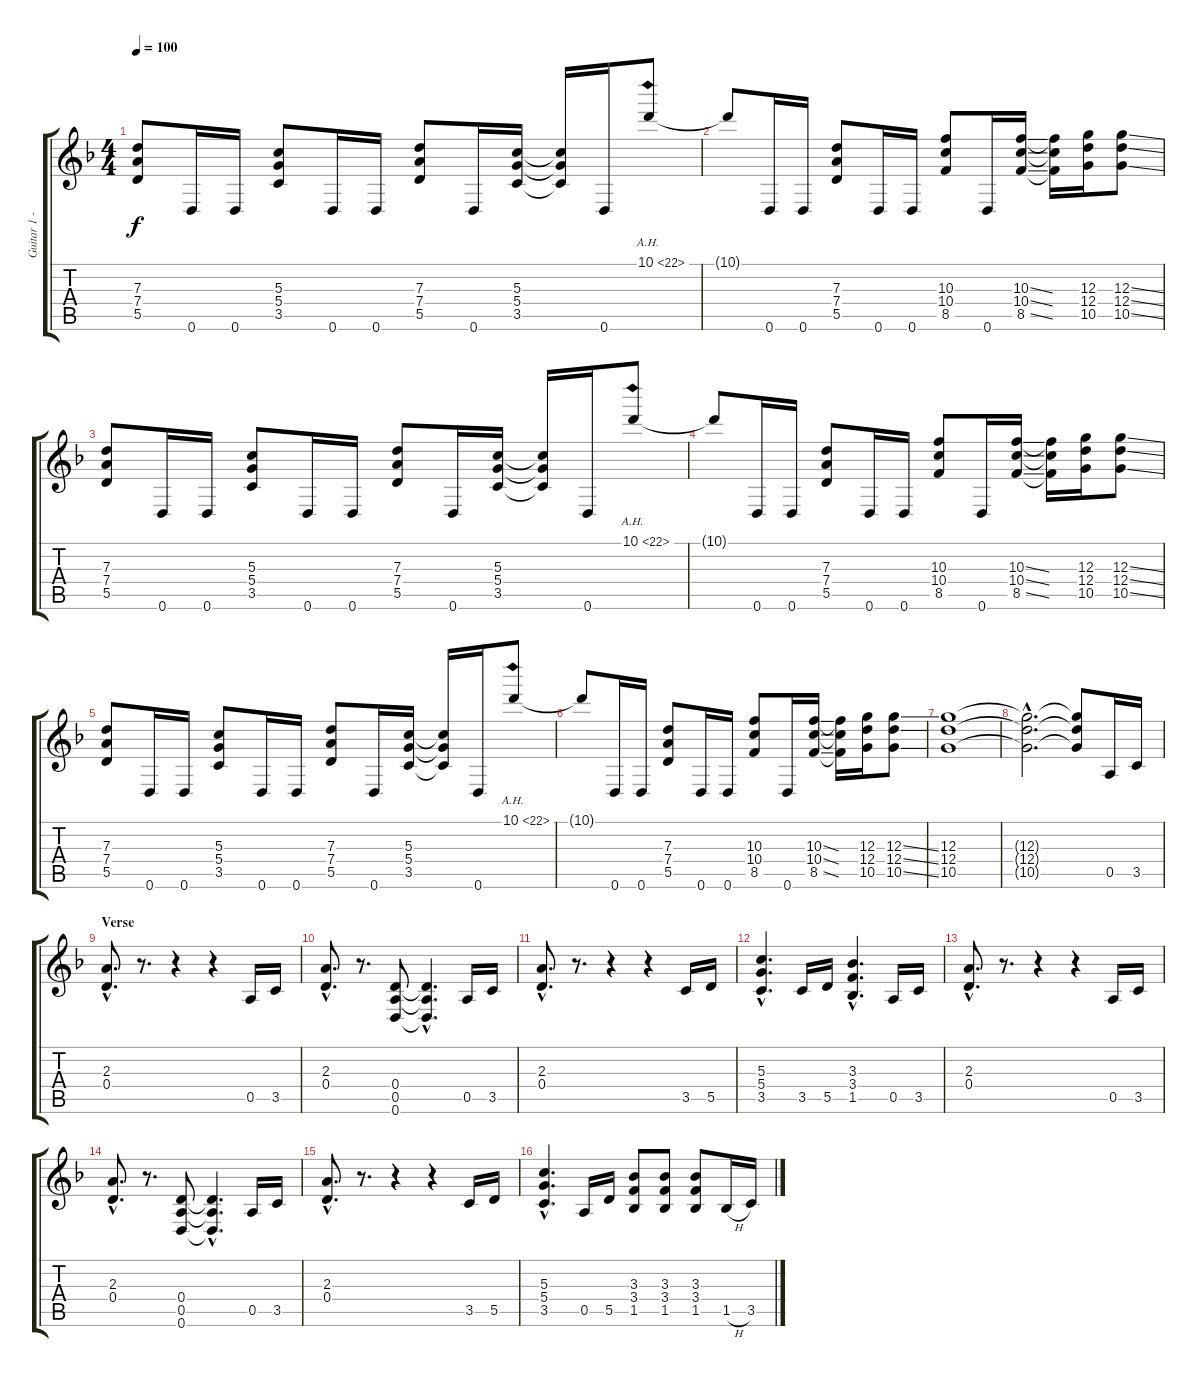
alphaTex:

\track ("Guitar 1 - Criss Oliva" "Guitar 1 -") {instrument distortionguitar}
\staff {score tabs}
\tuning (E4 B3 G3 D3 A2 D2) {hide}
\ts (4 4)
\tempo 100
\clef g2
\ks f
(7.3 7.4 5.5).8{dy f} 0.6.16 0.6.16 (5.3 5.4 3.5).8 0.6.16 0.6.16 (7.3 7.4 5.5).8 0.6.16 (5.3 5.4 3.5).16 (5.3{t} 5.4{t} 3.5{t}).16 0.6.16 10.1{ah 12}.8 |
10.1{t}.8 0.6.16 0.6.16 (7.3 7.4 5.5).8 0.6.16 0.6.16 (10.3 10.4 8.5).8 0.6.16 (10.3{ss} 10.4{ss} 8.5{ss}).16 (10.3{t} 10.4{t} 8.5{t}).16 (12.3 12.4 10.5).16 (12.3{ss} 12.4{ss} 10.5{ss}).8 |
(7.3 7.4 5.5).8 0.6.16 0.6.16 (5.3 5.4 3.5).8 0.6.16 0.6.16 (7.3 7.4 5.5).8 0.6.16 (5.3 5.4 3.5).16 (5.3{t} 5.4{t} 3.5{t}).16 0.6.16 10.1{ah 12}.8 |
10.1{t}.8 0.6.16 0.6.16 (7.3 7.4 5.5).8 0.6.16 0.6.16 (10.3 10.4 8.5).8 0.6.16 (10.3{ss} 10.4{ss} 8.5{ss}).16 (10.3{t} 10.4{t} 8.5{t}).16 (12.3 12.4 10.5).16 (12.3{ss} 12.4{ss} 10.5{ss}).8 |
(7.3 7.4 5.5).8 0.6.16 0.6.16 (5.3 5.4 3.5).8 0.6.16 0.6.16 (7.3 7.4 5.5).8 0.6.16 (5.3 5.4 3.5).16 (5.3{t} 5.4{t} 3.5{t}).16 0.6.16 10.1{ah 12}.8 |
10.1{t}.8 0.6.16 0.6.16 (7.3 7.4 5.5).8 0.6.16 0.6.16 (10.3 10.4 8.5).8 0.6.16 (10.3{ss} 10.4{ss} 8.5{ss}).16 (10.3{t} 10.4{t} 8.5{t}).16 (12.3 12.4 10.5).16 (12.3{ss} 12.4{ss} 10.5{ss}).8 |
(12.3 12.4 10.5).1 |
(12.3{hac t} 12.4{hac t} 10.5{hac t}).2{d} (12.3{t} 12.4{t} 10.5{t}).8 0.5.16 3.5.16 |
\section ("" "Verse")
(2.3{hac} 0.4{hac}).8{d} r.8{d} r.4 r.4 0.5.16 3.5.16 |
(2.3{hac} 0.4{hac}).8{d} r.8{d} (0.4 0.5 0.6).8 (0.4{hac t} 0.5{hac t} 0.6{hac t}).4{d} 0.5.16 3.5.16 |
(2.3{hac} 0.4{hac}).8{d} r.8{d} r.4 r.4 3.5.16 5.5.16 |
(5.3{hac} 5.4{hac} 3.5{hac}).4{d} 3.5.16 5.5.16 (3.3{hac} 3.4{hac} 1.5{hac}).4{d} 0.5.16 3.5.16 |
(2.3{hac} 0.4{hac}).8{d} r.8{d} r.4 r.4 0.5.16 3.5.16 |
(2.3{hac} 0.4{hac}).8{d} r.8{d} (0.4 0.5 0.6).8 (0.4{hac t} 0.5{hac t} 0.6{hac t}).4{d} 0.5.16 3.5.16 |
(2.3{hac} 0.4{hac}).8{d} r.8{d} r.4 r.4 3.5.16 5.5.16 |
(5.3{hac} 5.4{hac} 3.5{hac}).4{d} 0.5.16 5.5.16 (3.3 3.4 1.5).8 (3.3 3.4 1.5).8 (3.3 3.4 1.5).8 1.5{h}.16 3.5.16
